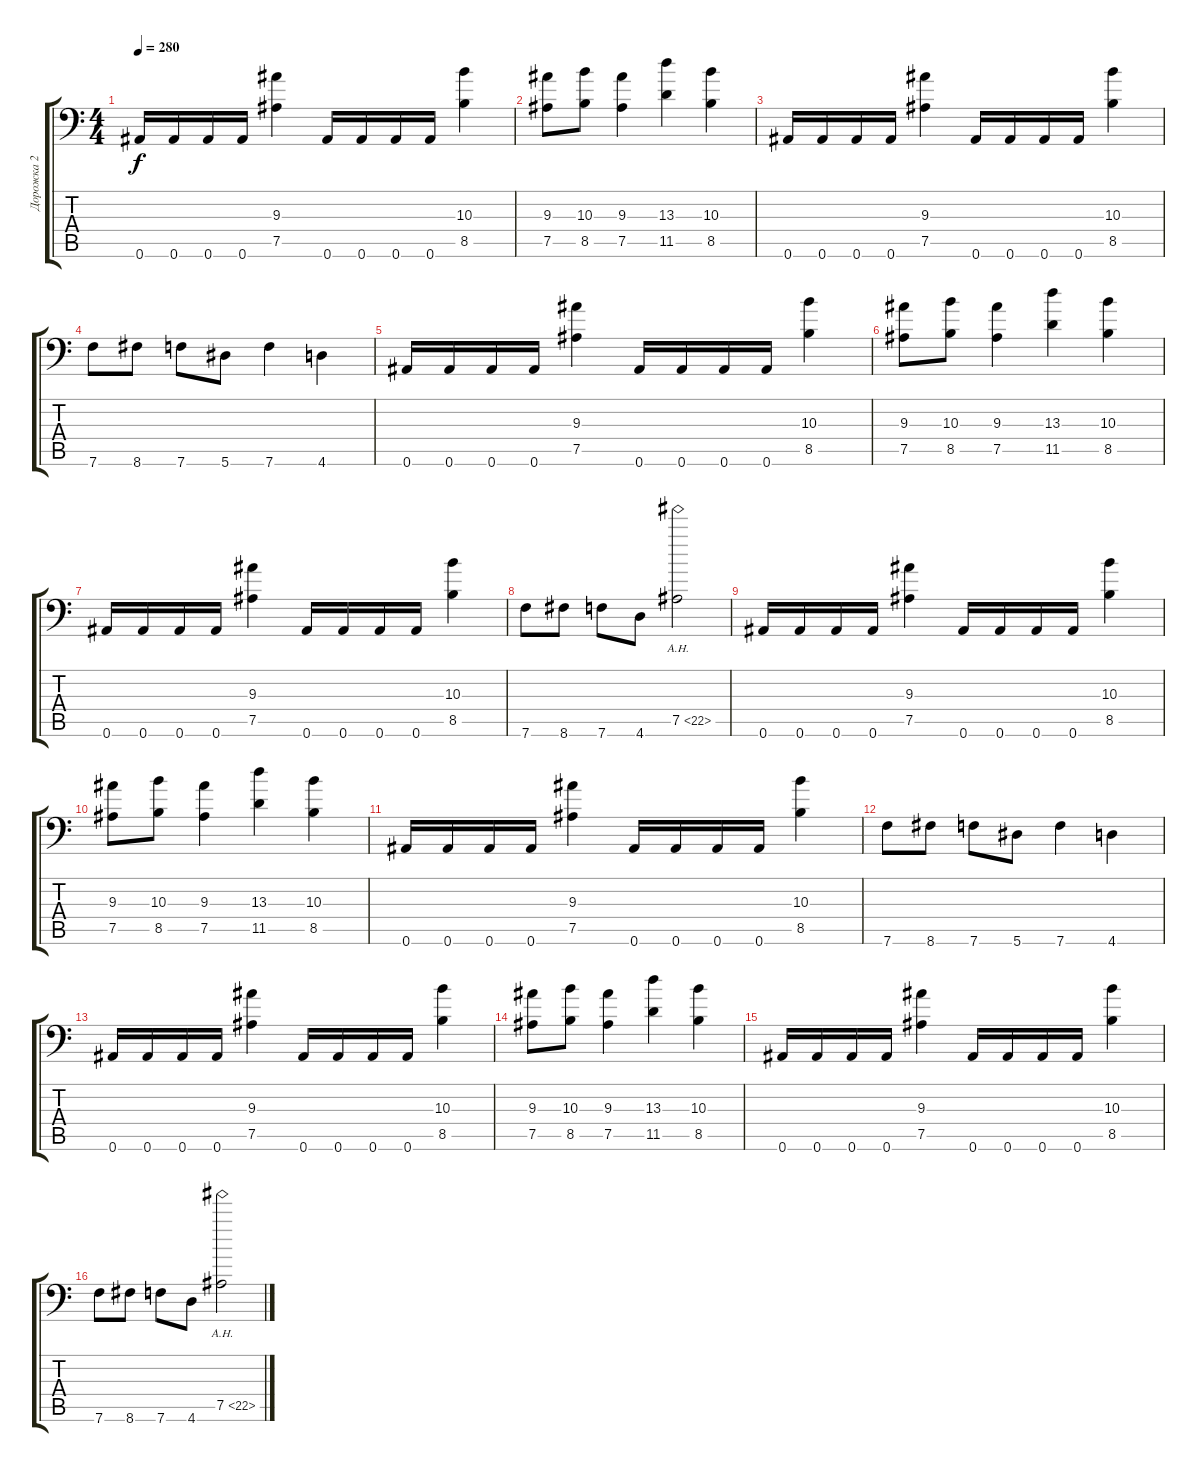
\track ("Дорожка 2" "Дорожка 2") {instrument distortionguitar}
\staff {score tabs}
\tuning (Bb3 F3 Db3 Ab2 Eb2 Bb1) {hide}
\ts (4 4)
\tempo 280
\clef f4
\ks c
0.6.16{dy f} 0.6.16 0.6.16 0.6.16 (9.3 7.5).4 0.6.16 0.6.16 0.6.16 0.6.16 (10.3 8.5).4 |
(9.3 7.5).8 (10.3 8.5).8 (9.3 7.5).4 (13.3 11.5).4 (10.3 8.5).4 |
0.6.16 0.6.16 0.6.16 0.6.16 (9.3 7.5).4 0.6.16 0.6.16 0.6.16 0.6.16 (10.3 8.5).4 |
7.6.8 8.6.8 7.6.8 5.6.8 7.6.4 4.6.4 |
0.6.16 0.6.16 0.6.16 0.6.16 (9.3 7.5).4 0.6.16 0.6.16 0.6.16 0.6.16 (10.3 8.5).4 |
(9.3 7.5).8 (10.3 8.5).8 (9.3 7.5).4 (13.3 11.5).4 (10.3 8.5).4 |
0.6.16 0.6.16 0.6.16 0.6.16 (9.3 7.5).4 0.6.16 0.6.16 0.6.16 0.6.16 (10.3 8.5).4 |
7.6.8 8.6.8 7.6.8 4.6.8 7.5{ah 15}.2 |
0.6.16 0.6.16 0.6.16 0.6.16 (9.3 7.5).4 0.6.16 0.6.16 0.6.16 0.6.16 (10.3 8.5).4 |
(9.3 7.5).8 (10.3 8.5).8 (9.3 7.5).4 (13.3 11.5).4 (10.3 8.5).4 |
0.6.16 0.6.16 0.6.16 0.6.16 (9.3 7.5).4 0.6.16 0.6.16 0.6.16 0.6.16 (10.3 8.5).4 |
7.6.8 8.6.8 7.6.8 5.6.8 7.6.4 4.6.4 |
0.6.16 0.6.16 0.6.16 0.6.16 (9.3 7.5).4 0.6.16 0.6.16 0.6.16 0.6.16 (10.3 8.5).4 |
(9.3 7.5).8 (10.3 8.5).8 (9.3 7.5).4 (13.3 11.5).4 (10.3 8.5).4 |
0.6.16 0.6.16 0.6.16 0.6.16 (9.3 7.5).4 0.6.16 0.6.16 0.6.16 0.6.16 (10.3 8.5).4 |
7.6.8 8.6.8 7.6.8 4.6.8 7.5{ah 15}.2
